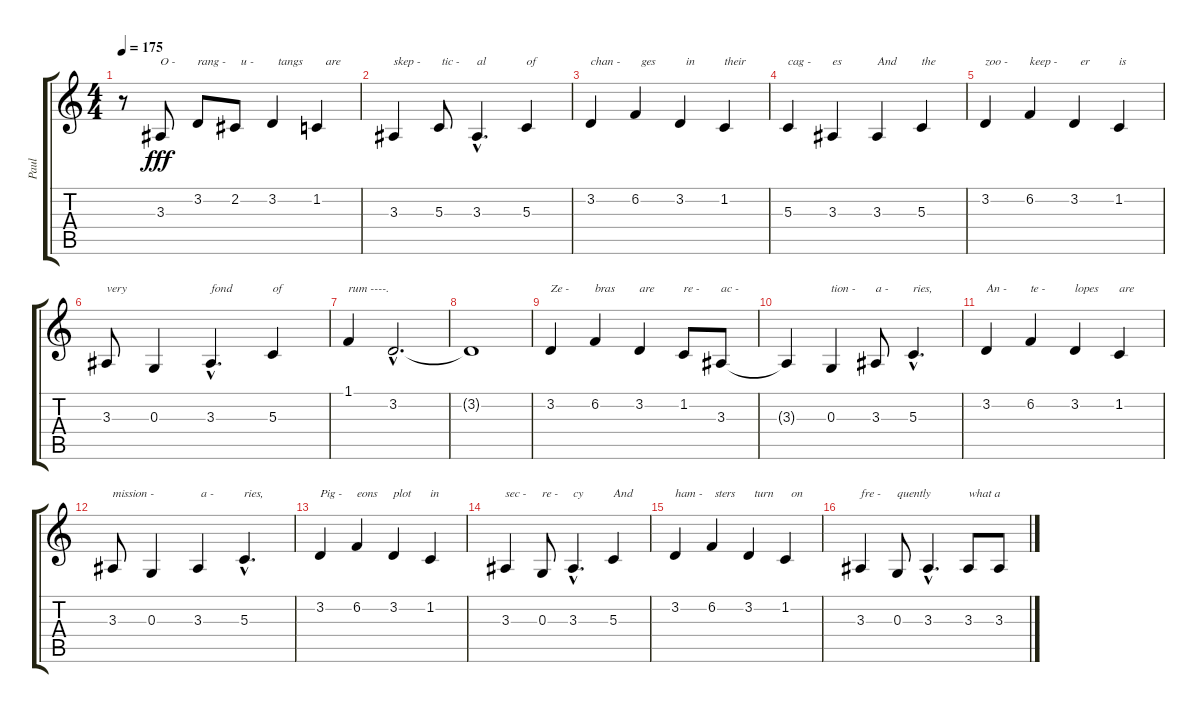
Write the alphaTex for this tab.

\track ("Paul" "Paul") {instrument tenorsax}
\staff {score tabs}
\tuning (E4 B3 G3 D3 A2 E2) {hide}
\ts (4 4)
\tempo 175
\clef g2
\ks c
r.8{dy fff} 3.3.8{txt "O -"} 3.2.8{txt "rang -"} 2.2.8{txt "  u -"} 3.2.4{txt "  tangs"} 1.2.4{txt "   are"} |
3.3.4{txt "skep -"} 5.3.8{txt " tic -"} 3.3{hac}.4{d txt "al"} 5.3.4{txt "of"} |
3.2.4{txt "chan -"} 6.2.4{txt "  ges"} 3.2.4{txt "  in"} 1.2.4{txt "their"} |
5.3.4{txt "cag -"} 3.3.4{txt "es"} 3.3.4{txt "And"} 5.3.4{txt "the"} |
3.2.4{txt "zoo -"} 6.2.4{txt "keep -"} 3.2.4{txt "  er"} 1.2.4{txt "is"} |
3.3.8{txt "very"} 0.3.4 3.3{hac}.4{d txt "fond"} 5.3.4{txt "of"} |
1.1.4{txt "rum ----."} 3.2{hac}.2{d} |
3.2{t}.1 |
3.2.4{txt "Ze -"} 6.2.4{txt "bras"} 3.2.4{txt "are"} 1.2.8{txt "re -"} 3.3.8{txt "ac -"} |
3.3{t}.4 0.3.4{txt "tion -"} 3.3.8{txt "a -"} 5.3{hac}.4{d txt "ries,"} |
3.2.4{txt "An -"} 6.2.4{txt "te -"} 3.2.4{txt "lopes"} 1.2.4{txt "are"} |
3.3.8{txt "mission -"} 0.3.4 3.3.4{txt " a -"} 5.3{hac}.4{d txt "ries,"} |
3.2.4{txt "Pig -"} 6.2.4{txt "eons"} 3.2.4{txt "plot"} 1.2.4{txt "in"} |
3.3.4{txt "sec -"} 0.3.8{txt "re -"} 3.3{hac}.4{d txt "cy"} 5.3.4{txt "And"} |
3.2.4{txt "ham -"} 6.2.4{txt " sters"} 3.2.4{txt "  turn"} 1.2.4{txt "  on"} |
3.3.4{txt "fre -"} 0.3.8{txt "quently"} 3.3{hac}.4{d txt " "} 3.3.8{txt "what a"} 3.3.8{txt " "}
